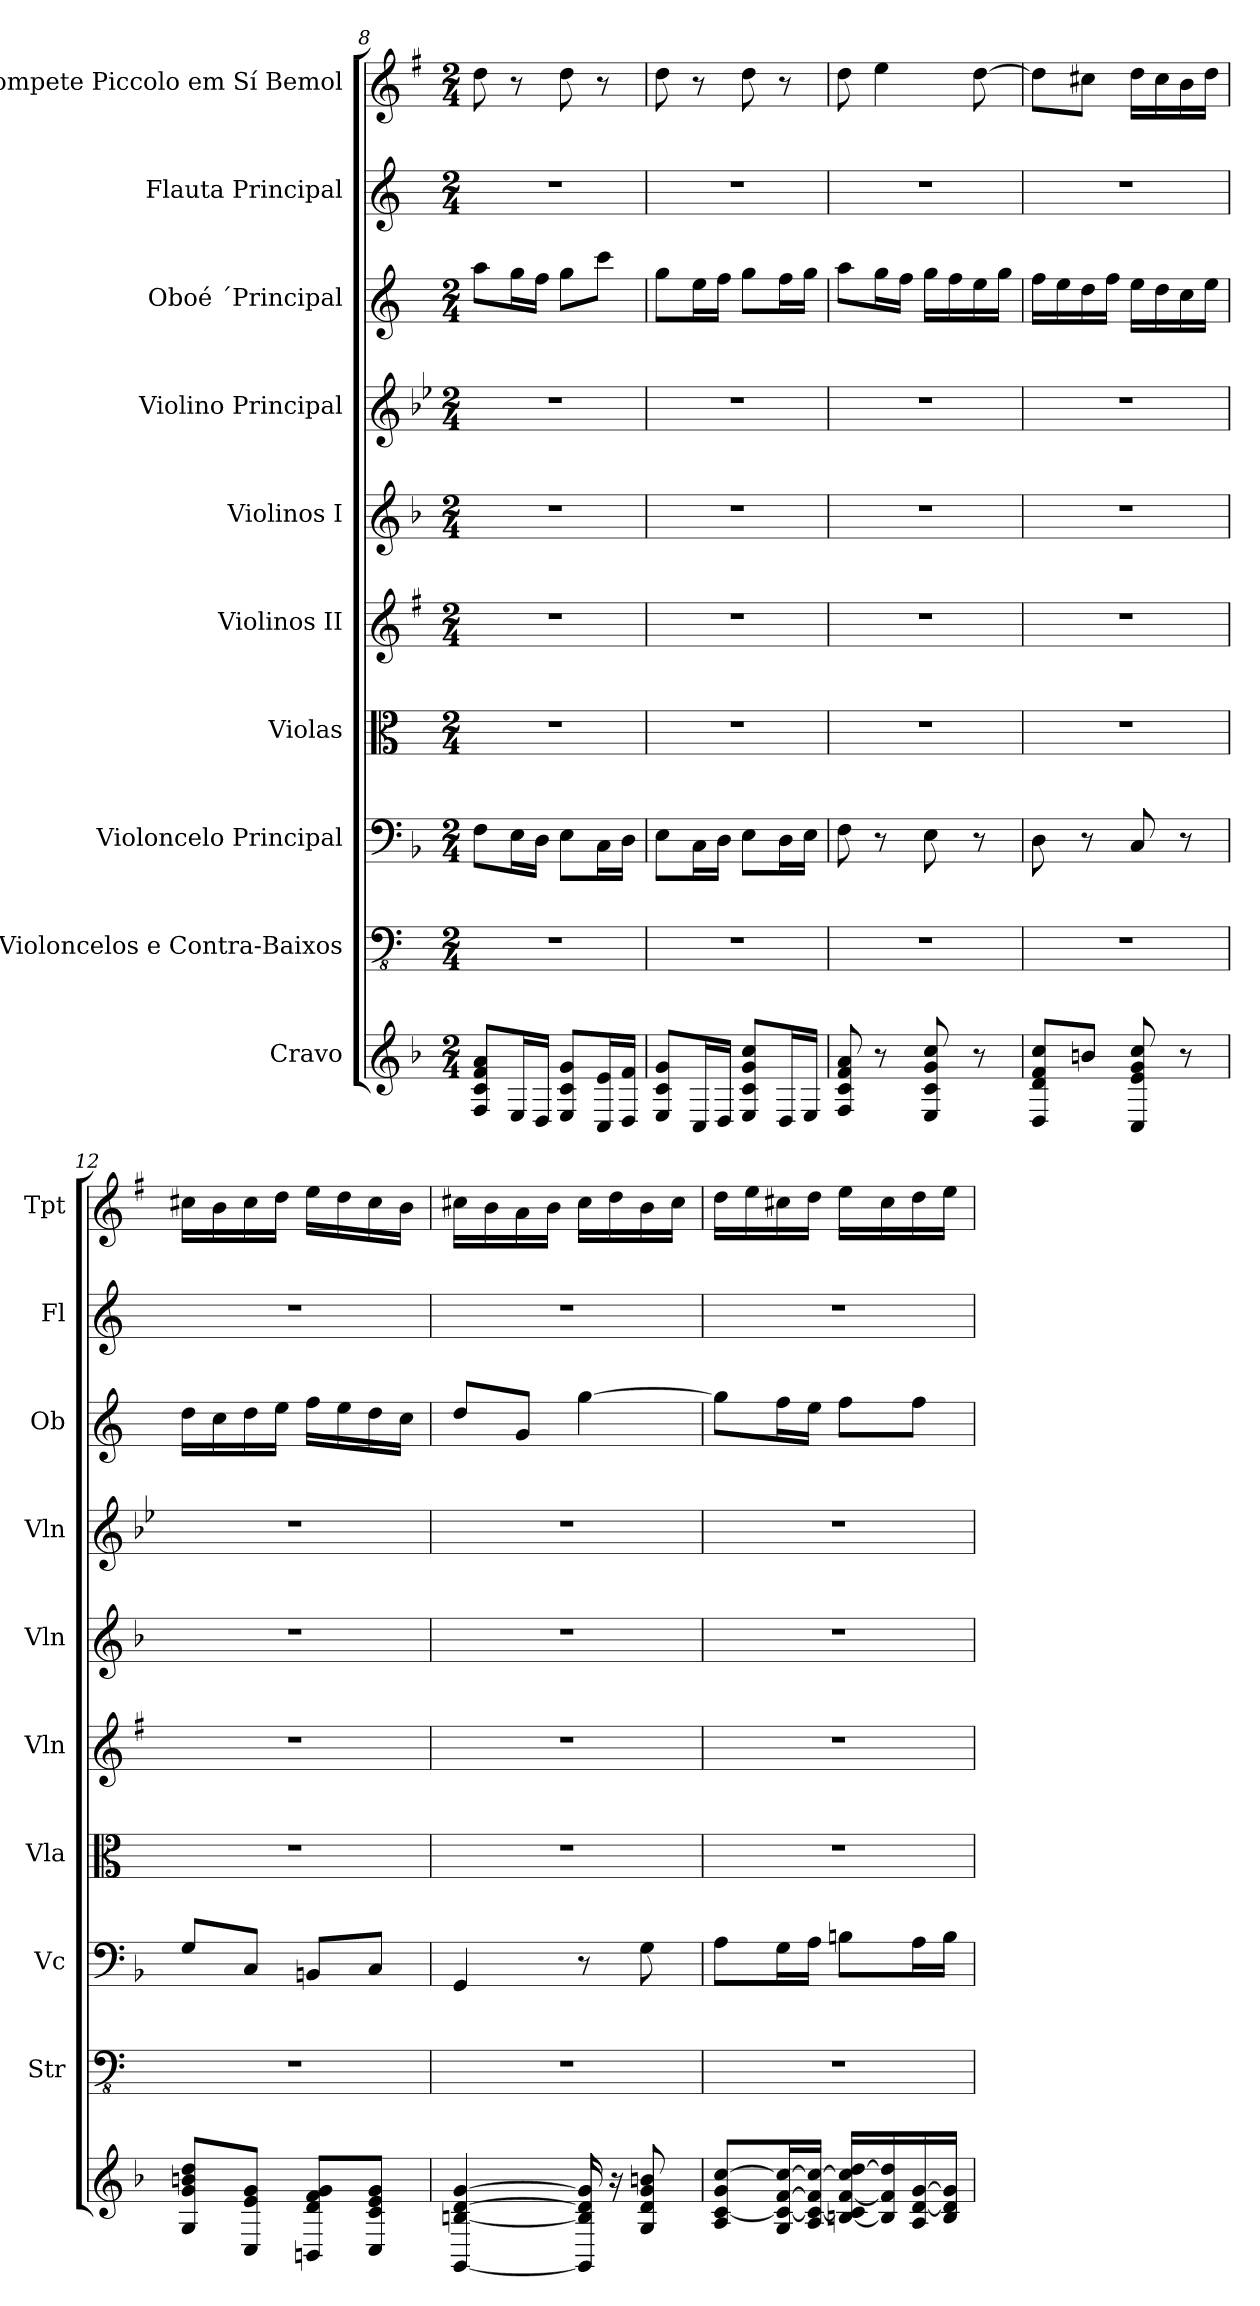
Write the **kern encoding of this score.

**kern	**kern	**kern	**kern	**kern	**kern	**kern	**kern	**kern	**kern
*part10	*part9	*part8	*part7	*part6	*part5	*part4	*part3	*part2	*part1
*staff10	*staff9	*staff8	*staff7	*staff6	*staff5	*staff4	*staff3	*staff2	*staff1
*I"Cravo	*I"Violoncelos e Contra-Baixos	*I"Violoncelo Principal	*I"Violas	*I"Violinos II	*I"Violinos I	*I"Violino Principal	*I"Oboé ´Principal	*I"Flauta Principal	*I"Trompete Piccolo em Sí Bemol
*	*I'Str	*I'Vc	*I'Vla	*I'Vln	*I'Vln	*I'Vln	*I'Ob	*I'Fl	*I'Tpt
*clefG2	*clefFv4	*clefF4	*clefC3	*clefG2	*clefG2	*clefG2	*clefG2	*clefG2	*clefG2
*	*	*	*	*	*	*	*	*	*ITrd1c2
*k[b-]	*k[]	*k[b-]	*k[]	*k[f#]	*k[b-]	*k[b-e-]	*k[]	*k[]	*k[b-]
*F:	*C:	*F:	*C:	*G:	*F:	*B-:	*C:	*C:	*F:
*M2/4	*M2/4	*M2/4	*M2/4	*M2/4	*M2/4	*M2/4	*M2/4	*M2/4	*M2/4
=8	=8	=8	=8	=8	=8	=8	=8	=8	=8
8F/ 8c/ 8f/ 8a/L	2r	8F\L	2r	2r	2r	2r	8aa\L	2r	8cc\
16E/L	.	16E\L	.	.	.	.	16gg\L	.	8r
16D/JJ	.	16D\JJ	.	.	.	.	16ff\JJ	.	.
8E/ 8c/ 8g/L	.	8E\L	.	.	.	.	8gg\L	.	8cc\
16C/ 16e/L	.	16C\L	.	.	.	.	8ccc\J	.	8r
16D/ 16f/JJ	.	16D\JJ	.	.	.	.	.	.	.
=9	=9	=9	=9	=9	=9	=9	=9	=9	=9
8E/ 8c/ 8g/L	2r	8E\L	2r	2r	2r	2r	8gg\L	2r	8cc\
16C/L	.	16C\L	.	.	.	.	16ee\L	.	8r
16D/JJ	.	16D\JJ	.	.	.	.	16ff\JJ	.	.
8E/ 8c/ 8g/ 8cc/L	.	8E\L	.	.	.	.	8gg\L	.	8cc\
16D/L	.	16D\L	.	.	.	.	16ff\L	.	8r
16E/JJ	.	16E\JJ	.	.	.	.	16gg\JJ	.	.
=10	=10	=10	=10	=10	=10	=10	=10	=10	=10
8F/ 8c/ 8f/ 8a/	2r	8F\	2r	2r	2r	2r	8aa\L	2r	8cc\
8r	.	8r	.	.	.	.	16gg\L	.	4dd\
.	.	.	.	.	.	.	16ff\JJ	.	.
8E/ 8c/ 8g/ 8cc/	.	8E\	.	.	.	.	16gg\LL	.	.
.	.	.	.	.	.	.	16ff\	.	.
8r	.	8r	.	.	.	.	16ee\	.	[8cc\
.	.	.	.	.	.	.	16gg\JJ	.	.
!!LO:PB:g=z
=11	=11	=11	=11	=11	=11	=11	=11	=11	=11
8D/ 8d/ 8f/ 8cc/L	2r	8D\	2r	2r	2r	2r	16ff\LL	2r	8cc\L]
.	.	.	.	.	.	.	16ee\	.	.
8bn/J	.	8r	.	.	.	.	16dd\	.	8bn\J
.	.	.	.	.	.	.	16ff\JJ	.	.
8C/ 8e/ 8g/ 8cc/	.	8C/	.	.	.	.	16ee\LL	.	16cc\LL
.	.	.	.	.	.	.	16dd\	.	16b\
8r	.	8r	.	.	.	.	16cc\	.	16a\
.	.	.	.	.	.	.	16ee\JJ	.	16cc\JJ
=12	=12	=12	=12	=12	=12	=12	=12	=12	=12
8G/ 8g/ 8bn/ 8dd/L	2r	8G/L	2r	2r	2r	2r	16dd\LL	2r	16bn\LL
.	.	.	.	.	.	.	16cc\	.	16a\
8C/ 8e/ 8g/J	.	8C/J	.	.	.	.	16dd\	.	16b\
.	.	.	.	.	.	.	16ee\JJ	.	16cc\JJ
8BBn/ 8d/ 8f/ 8g/L	.	8BBn/L	.	.	.	.	16ff\LL	.	16dd\LL
.	.	.	.	.	.	.	16ee\	.	16cc\
8C/ 8c/ 8e/ 8g/J	.	8C/J	.	.	.	.	16dd\	.	16b\
.	.	.	.	.	.	.	16cc\JJ	.	16a\JJ
=13	=13	=13	=13	=13	=13	=13	=13	=13	=13
[4GG/ [4Bn/ [4d/ [4g/	2r	4GG/	2r	2r	2r	2r	8dd/L	2r	16bn\LL
.	.	.	.	.	.	.	.	.	16a\
.	.	.	.	.	.	.	8g/J	.	16g\
.	.	.	.	.	.	.	.	.	16a\JJ
16GG/] 16B/] 16d/] 16g/]	.	8r	.	.	.	.	[4gg\	.	16b\LL
16r	.	.	.	.	.	.	.	.	16cc\
8G/ 8d/ 8g/ 8bn/	.	8G\	.	.	.	.	.	.	16a\
.	.	.	.	.	.	.	.	.	16b\JJ
=14	=14	=14	=14	=14	=14	=14	=14	=14	=14
8A/ [8c/ 8g/ [8cc/L	2r	8A\L	2r	2r	2r	2r	8gg\L]	2r	16cc\LL
.	.	.	.	.	.	.	.	.	16dd\
16G/ 16c/_ [16f/ 16cc/_L	.	16G\L	.	.	.	.	16ff\L	.	16bn\
16A/ 16c/_ 16f/] 16cc/_JJ	.	16A\JJ	.	.	.	.	16ee\JJ	.	16cc\JJ
[16Bn/ 16c/] [16f/ 16cc/] [16dd/LL	.	8Bn\L	.	.	.	.	8ff\L	.	16dd\LL
16B/] 16f/] 16dd/]	.	.	.	.	.	.	.	.	16b\
16A/ [16d/ [16g/	.	16A\L	.	.	.	.	8ff\J	.	16cc\
16B/ 16d/] 16g/]JJ	.	16B\JJ	.	.	.	.	.	.	16dd\JJ
=	=	=	=	=	=	=	=	=	=
*-	*-	*-	*-	*-	*-	*-	*-	*-	*-
